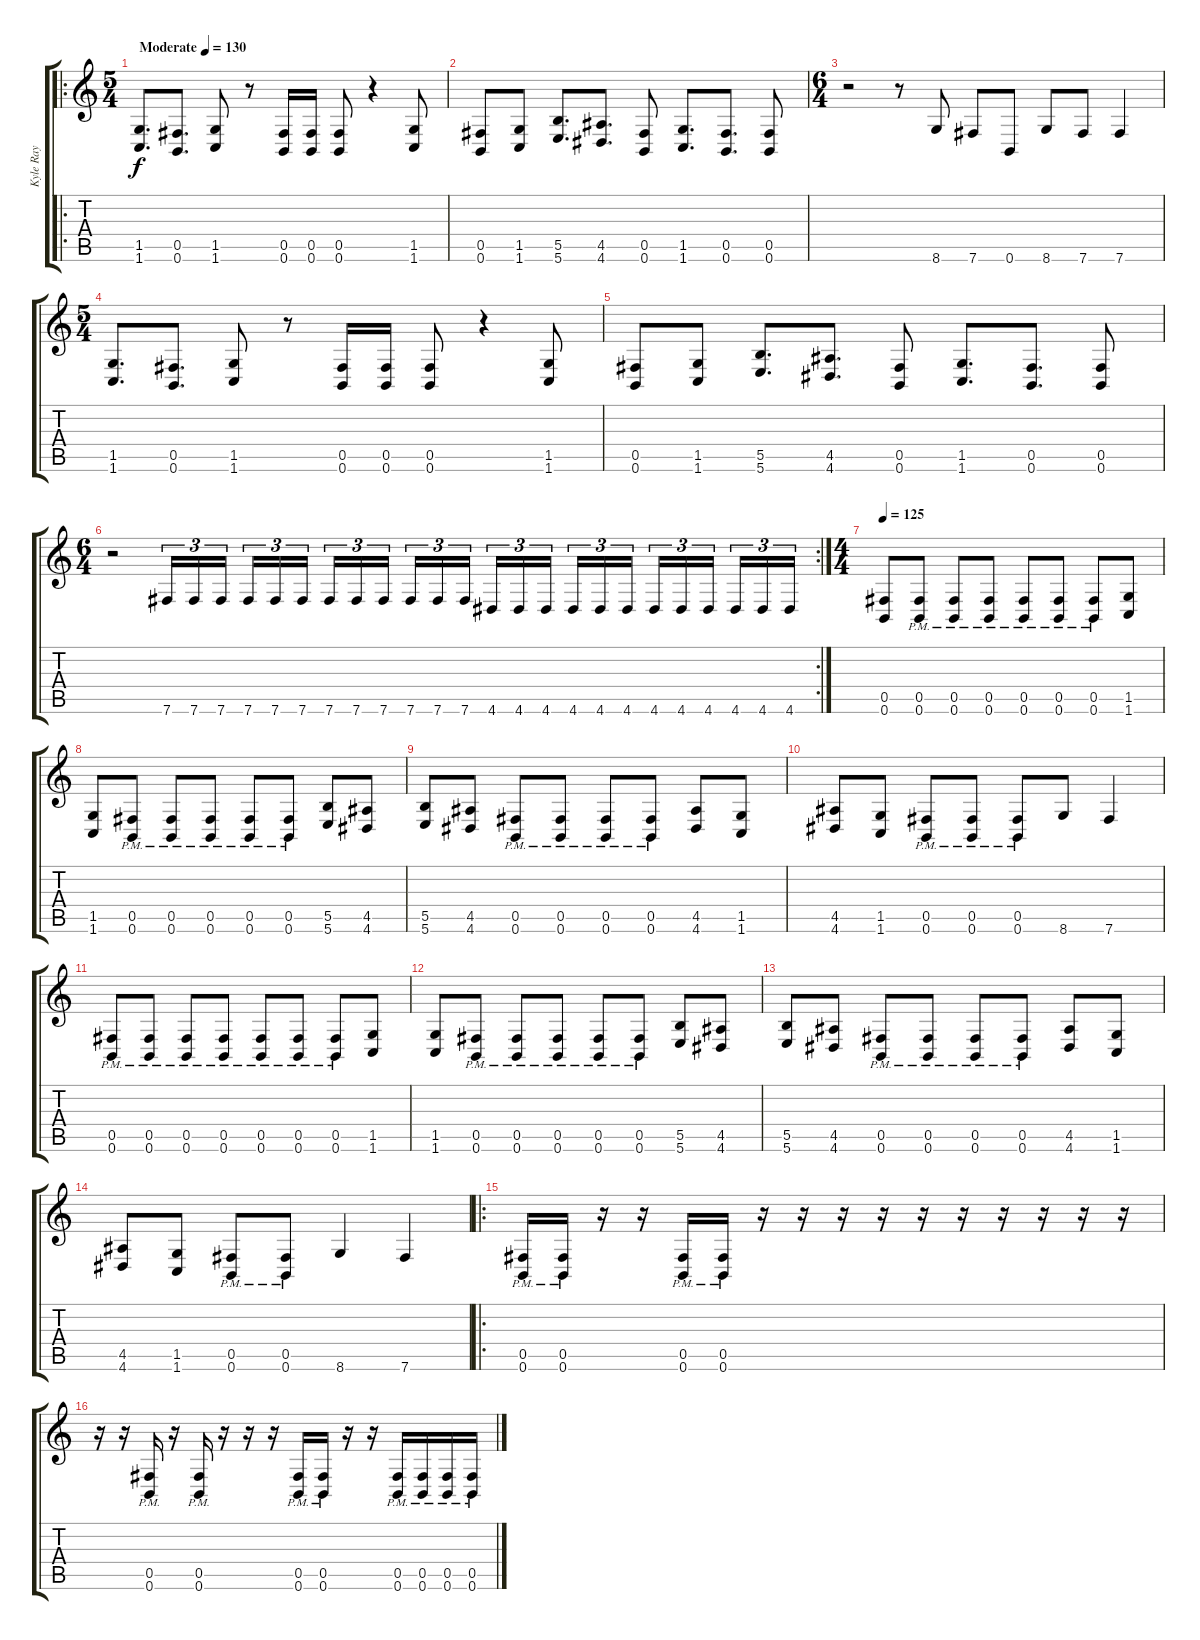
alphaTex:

\track ("Kyle Ray " "Kyle Ray ") {instrument distortionguitar}
\staff {score tabs}
\tuning (Db4 Ab3 E3 B2 Gb2 B1) {hide}
\ro
\ts (5 4)
\tempo (130 "Moderate")
\clef g2
\ks c
(1.5 1.6).8{d dy f instrument distortionguitar} (0.5 0.6).8{d} (1.5 1.6).8 r.8 (0.5 0.6).16 (0.5 0.6).16 (0.5 0.6).8 r.4 (1.5 1.6).8 |
(0.5 0.6).8 (1.5 1.6).8 (5.5 5.6).8{d} (4.5 4.6).8{d} (0.5 0.6).8 (1.5 1.6).8{d} (0.5 0.6).8{d} (0.5 0.6).8 |
\ts (6 4)
r.2 r.8 8.6.8 7.6.8 0.6.8 8.6.8 7.6.8 7.6.4 |
\ts (5 4)
(1.5 1.6).8{d} (0.5 0.6).8{d} (1.5 1.6).8 r.8 (0.5 0.6).16 (0.5 0.6).16 (0.5 0.6).8 r.4 (1.5 1.6).8 |
(0.5 0.6).8 (1.5 1.6).8 (5.5 5.6).8{d} (4.5 4.6).8{d} (0.5 0.6).8 (1.5 1.6).8{d} (0.5 0.6).8{d} (0.5 0.6).8 |
\rc 2
\ts (6 4)
r.2 7.6.16{tu (3 2)} 7.6.16{tu (3 2)} 7.6.16{tu (3 2) beam splitsecondary} 7.6.16{tu (3 2)} 7.6.16{tu (3 2)} 7.6.16{tu (3 2)} 7.6.16{tu (3 2)} 7.6.16{tu (3 2)} 7.6.16{tu (3 2) beam splitsecondary} 7.6.16{tu (3 2)} 7.6.16{tu (3 2)} 7.6.16{tu (3 2) beam splitsecondary} 4.6.16{tu (3 2)} 4.6.16{tu (3 2)} 4.6.16{tu (3 2) beam splitsecondary} 4.6.16{tu (3 2)} 4.6.16{tu (3 2)} 4.6.16{tu (3 2) beam splitsecondary} 4.6.16{tu (3 2)} 4.6.16{tu (3 2)} 4.6.16{tu (3 2) beam splitsecondary} 4.6.16{tu (3 2)} 4.6.16{tu (3 2)} 4.6.16{tu (3 2)} |
\ts (4 4)
\tempo 125
(0.5 0.6).8 (0.5{pm} 0.6{pm}).8 (0.5{pm} 0.6{pm}).8 (0.5{pm} 0.6{pm}).8 (0.5{pm} 0.6{pm}).8 (0.5{pm} 0.6{pm}).8 (0.5{pm} 0.6{pm}).8 (1.5 1.6).8 |
(1.5 1.6).8 (0.5{pm} 0.6{pm}).8 (0.5{pm} 0.6{pm}).8 (0.5{pm} 0.6{pm}).8 (0.5{pm} 0.6{pm}).8 (0.5{pm} 0.6{pm}).8 (5.5 5.6).8 (4.5 4.6).8 |
(5.5 5.6).8 (4.5 4.6).8 (0.5{pm} 0.6).8 (0.5{pm} 0.6{pm}).8 (0.5{pm} 0.6{pm}).8 (0.5{pm} 0.6{pm}).8 (4.5 4.6).8 (1.5 1.6).8 |
(4.5 4.6).8 (1.5 1.6).8 (0.5{pm} 0.6{pm}).8 (0.5{pm} 0.6{pm}).8 (0.5{pm} 0.6{pm}).8 8.6.8 7.6.4 |
(0.5{pm} 0.6{pm}).8 (0.5{pm} 0.6{pm}).8 (0.5{pm} 0.6{pm}).8 (0.5{pm} 0.6{pm}).8 (0.5{pm} 0.6{pm}).8 (0.5{pm} 0.6{pm}).8 (0.5{pm} 0.6{pm}).8 (1.5 1.6).8 |
(1.5 1.6).8 (0.5{pm} 0.6{pm}).8 (0.5{pm} 0.6{pm}).8 (0.5{pm} 0.6{pm}).8 (0.5{pm} 0.6{pm}).8 (0.5{pm} 0.6{pm}).8 (5.5 5.6).8 (4.5 4.6).8 |
(5.5 5.6).8 (4.5 4.6).8 (0.5{pm} 0.6{pm}).8 (0.5{pm} 0.6{pm}).8 (0.5{pm} 0.6{pm}).8 (0.5{pm} 0.6{pm}).8 (4.5 4.6).8 (1.5 1.6).8 |
(4.5 4.6).8 (1.5 1.6).8 (0.5{pm} 0.6{pm}).8 (0.5{pm} 0.6{pm}).8 8.6.4 7.6.4 |
\ro
(0.5{pm} 0.6{pm}).16 (0.5{pm} 0.6{pm}).16 r.16 r.16 (0.5{pm} 0.6{pm}).16 (0.5{pm} 0.6{pm}).16 r.16 r.16 r.16 r.16 r.16 r.16 r.16 r.16 r.16 r.16 |
r.16 r.16 (0.5{pm} 0.6{pm}).16 r.16 (0.5{pm} 0.6{pm}).16 r.16 r.16 r.16 (0.5{pm} 0.6{pm}).16 (0.5{pm} 0.6{pm}).16 r.16 r.16 (0.5{pm} 0.6{pm}).16 (0.5{pm} 0.6{pm}).16 (0.5{pm} 0.6{pm}).16 (0.5{pm} 0.6{pm}).16
